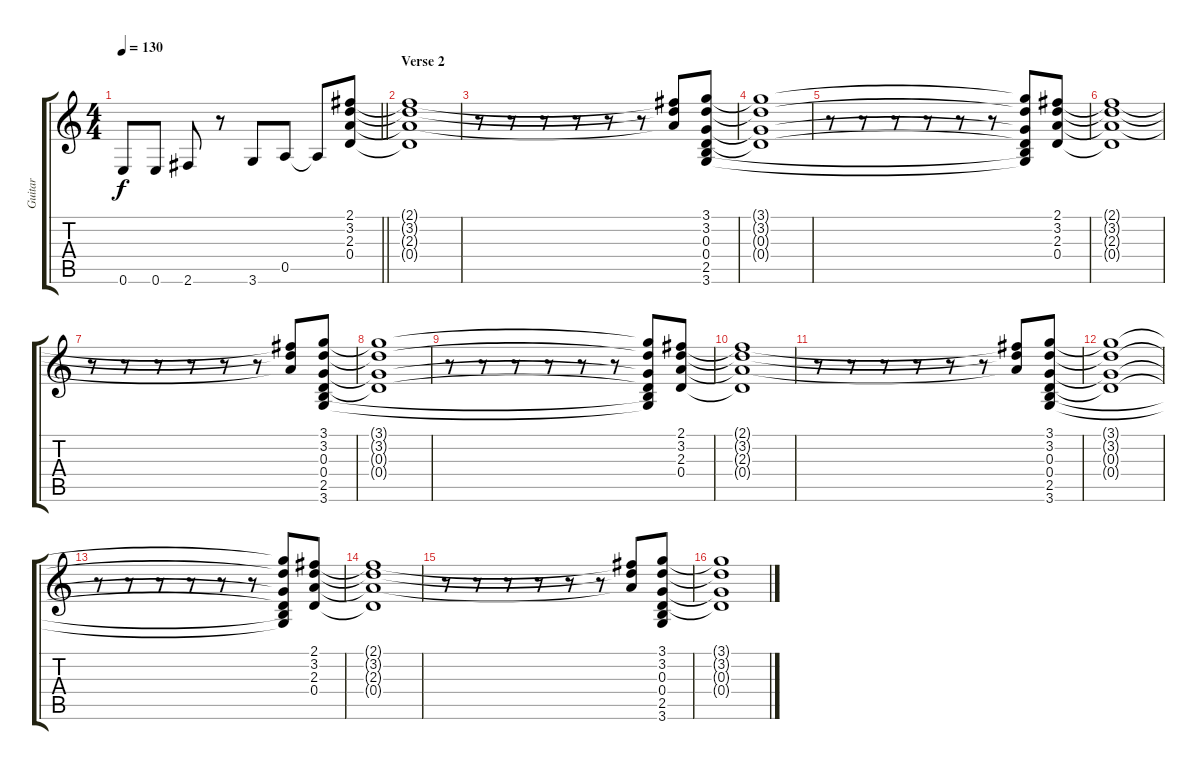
\track ("Guitar" "Guitar") {instrument acousticguitarsteel}
\staff {score tabs}
\tuning (E4 B3 G3 D3 A2 E2) {hide}
\ts (4 4)
\tempo 130
\clef g2
\barLineRight lightlight
\ks c
0.6{t}.8{dy f} 0.6.8 2.6.8 r.8 3.6.8 0.5.8 0.5{t}.8 (2.1 3.2 2.3 0.4).8 |
\section ("" "Verse 2")
(2.1{t} 3.2{t} 2.3{t} 0.4{t}).1 |
r.8 r.8 r.8 r.8 r.8 r.8 (2.1{t} 3.2{t} 2.3{t}).8 (3.1 3.2 0.3 0.4 2.5 3.6).8 |
(3.1{t} 3.2{t} 0.3{t} 0.4{t}).1 |
r.8 r.8 r.8 r.8 r.8 r.8 (3.1{t} 3.2{t} 0.3{t} 0.4{t} 2.5{t} 3.6{t}).8 (2.1 3.2 2.3 0.4).8 |
(2.1{t} 3.2{t} 2.3{t} 0.4{t}).1 |
r.8 r.8 r.8 r.8 r.8 r.8 (2.1{t} 3.2{t} 2.3{t}).8 (3.1 3.2 0.3 0.4 2.5 3.6).8 |
(3.1{t} 3.2{t} 0.3{t} 0.4{t}).1 |
r.8 r.8 r.8 r.8 r.8 r.8 (3.1{t} 3.2{t} 0.3{t} 0.4{t} 2.5{t} 3.6{t}).8 (2.1 3.2 2.3 0.4).8 |
(2.1{t} 3.2{t} 2.3{t} 0.4{t}).1 |
r.8 r.8 r.8 r.8 r.8 r.8 (2.1{t} 3.2{t} 2.3{t}).8 (3.1 3.2 0.3 0.4 2.5 3.6).8 |
(3.1{t} 3.2{t} 0.3{t} 0.4{t}).1 |
r.8 r.8 r.8 r.8 r.8 r.8 (3.1{t} 3.2{t} 0.3{t} 0.4{t} 2.5{t} 3.6{t}).8 (2.1 3.2 2.3 0.4).8 |
(2.1{t} 3.2{t} 2.3{t} 0.4{t}).1 |
r.8 r.8 r.8 r.8 r.8 r.8 (2.1{t} 3.2{t} 2.3{t}).8 (3.1 3.2 0.3 0.4 2.5 3.6).8 |
(3.1{t} 3.2{t} 0.3{t} 0.4{t}).1
